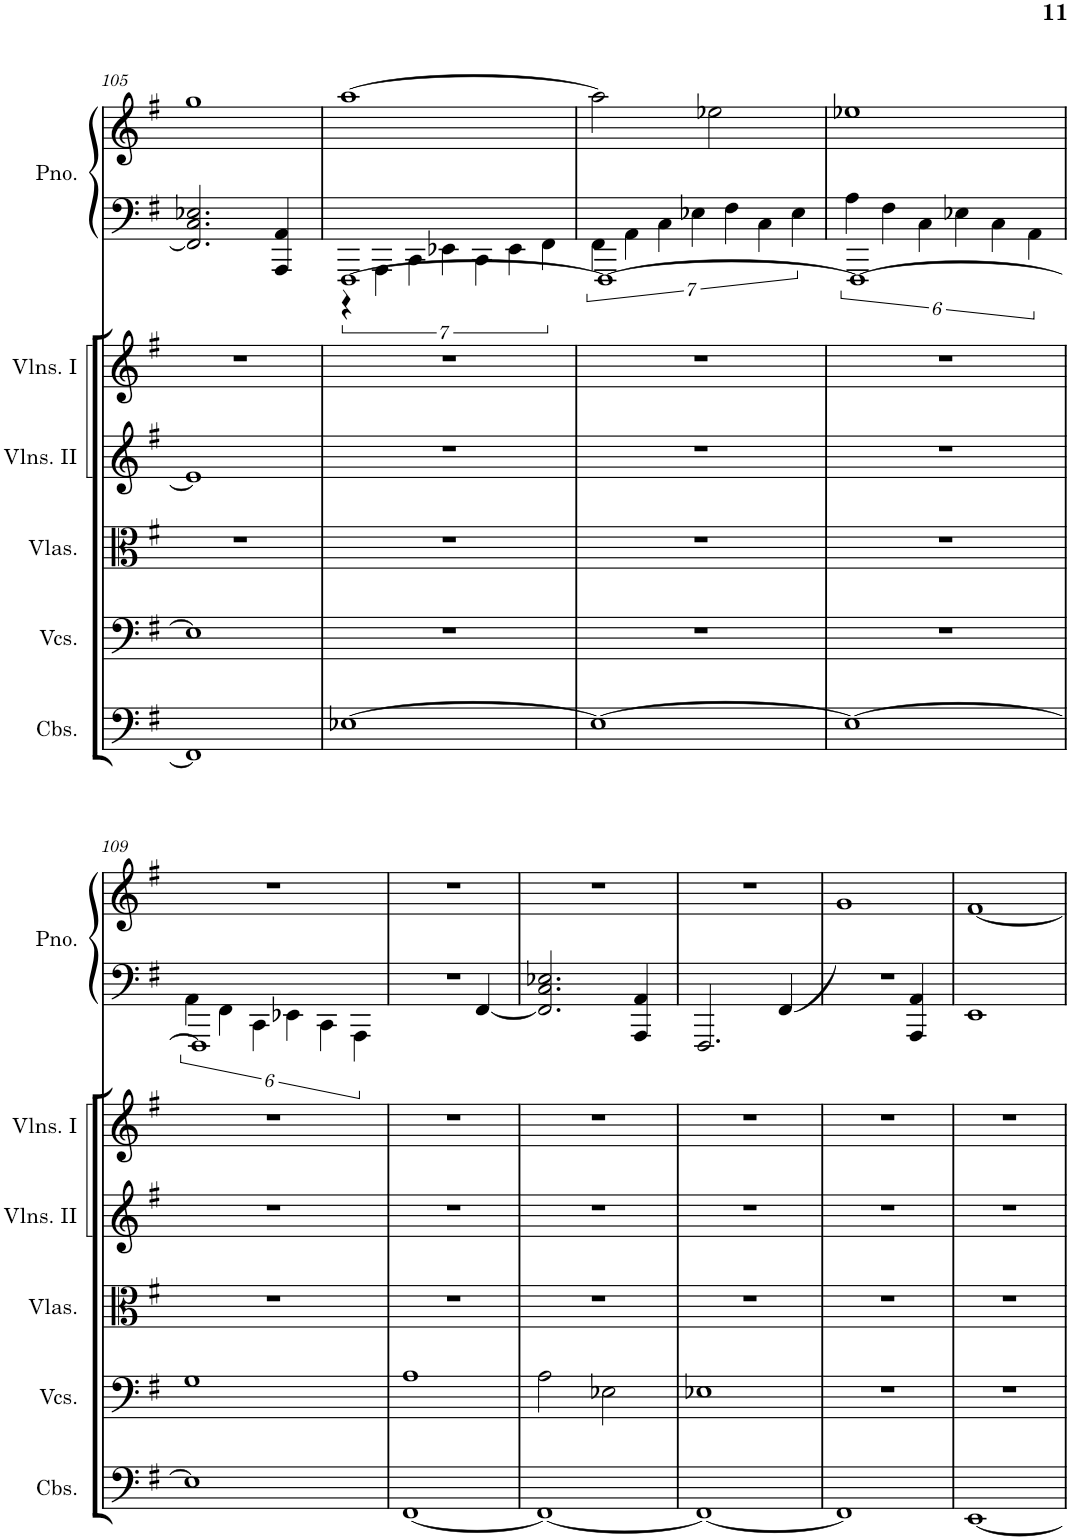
**kern	**kern	**kern	**kern	**kern	**kern	**kern
*part6	*part5	*part4	*part3	*part2	*part1	*part1
*staff7	*staff6	*staff5	*staff4	*staff3	*staff2	*staff1
*I"Contrabasses	*I"Violoncellos	*I"Violas	*I"Violins II	*I"Violins I	*I"Piano	*
*I'Cbs.	*I'Vcs.	*I'Vlas.	*I'Vlns. II	*I'Vlns. I	*I'Pno.	*
!!LO:PB:g=z
*clefF4	*clefF4	*clefC3	*clefG2	*clefG2	*clefF4	*clefG2
*Trd7c12	*	*	*	*	*	*
*k[f#]	*k[f#]	*k[f#]	*k[f#]	*k[f#]	*k[f#]	*k[f#]
*M2/2	*M2/2	*M2/2	*M2/2	*M2/2	*M2/2	*M2/2
=105	=105	=105	=105	=105	=105	=105
1FF]	1E-]	1r	1e-]	1r	2.FF/] 2.C/ 2.E-X/	1gg
.	.	.	.	.	4AAA/ 4AA/	.
=106	=106	=106	=106	=106	=106	=106
*	*	*	*	*	*^	*
[1E-X	1r	1r	1r	1r	[1FFF#	7r	[1aa
.	.	.	.	.	.	7AAA\	.
.	.	.	.	.	.	7CC\	.
.	.	.	.	.	.	7EE-X\	.
.	.	.	.	.	.	7CC\	.
.	.	.	.	.	.	7EE-\	.
.	.	.	.	.	.	7FF#\	.
=107	=107	=107	=107	=107	=107	=107	=107
1E-_	1r	1r	1r	1r	1FFF#_	7FF#\	2aa\]
.	.	.	.	.	.	7AA\	.
.	.	.	.	.	.	7C\	.
.	.	.	.	.	.	7E-X\	.
.	.	.	.	.	.	.	2ee-X\
.	.	.	.	.	.	7F#\	.
.	.	.	.	.	.	7C\	.
.	.	.	.	.	.	7E-\	.
=108	=108	=108	=108	=108	=108	=108	=108
1E-_	1r	1r	1r	1r	1FFF#_	6A\	1ee-X
.	.	.	.	.	.	6F#\	.
.	.	.	.	.	.	6C\	.
.	.	.	.	.	.	6E-X\	.
.	.	.	.	.	.	6C\	.
.	.	.	.	.	.	6AA\	.
!!LO:LB:g=z
=109	=109	=109	=109	=109	=109	=109	=109
1E-]	1G	1r	1r	1r	1FFF#]	6AA\	1r
.	.	.	.	.	.	6FF#\	.
.	.	.	.	.	.	6CC\	.
.	.	.	.	.	.	6EE-X\	.
.	.	.	.	.	.	6CC\	.
.	.	.	.	.	.	6AAA\	.
*	*	*	*	*	*v	*v	*
=110	=110	=110	=110	=110	=110	=110
[1FF#	1A	1r	1r	1r	1r	1r
4ryy	4ryy	4ryy	4ryy	4ryy	[4FF#/	4ryy
=111	=111	=111	=111	=111	=111	=111
1FF#_	2A\	1r	1r	1r	2.FF#/] 2.C/ 2.E-X/	1r
.	2E-X\	.	.	.	.	.
.	.	.	.	.	4AAA/ 4AA/	.
=112	=112	=112	=112	=112	=112	=112
1FF#_	1E-X	1r	1r	1r	2.FFF#/	1r
.	.	.	.	.	[4FF#/	.
=113	=113	=113	=113	=113	=113	=113
1FF#]	1r	1r	1r	1r	1r	1g
4ryy	4ryy	4ryy	4ryy	4ryy	4AAA/ 4AA/	4ryy
=114	=114	=114	=114	=114	=114	=114
[1EE	1r	1r	1r	1r	1EE	[1f#
=	=	=	=	=	=	=
*-	*-	*-	*-	*-	*-	*-
